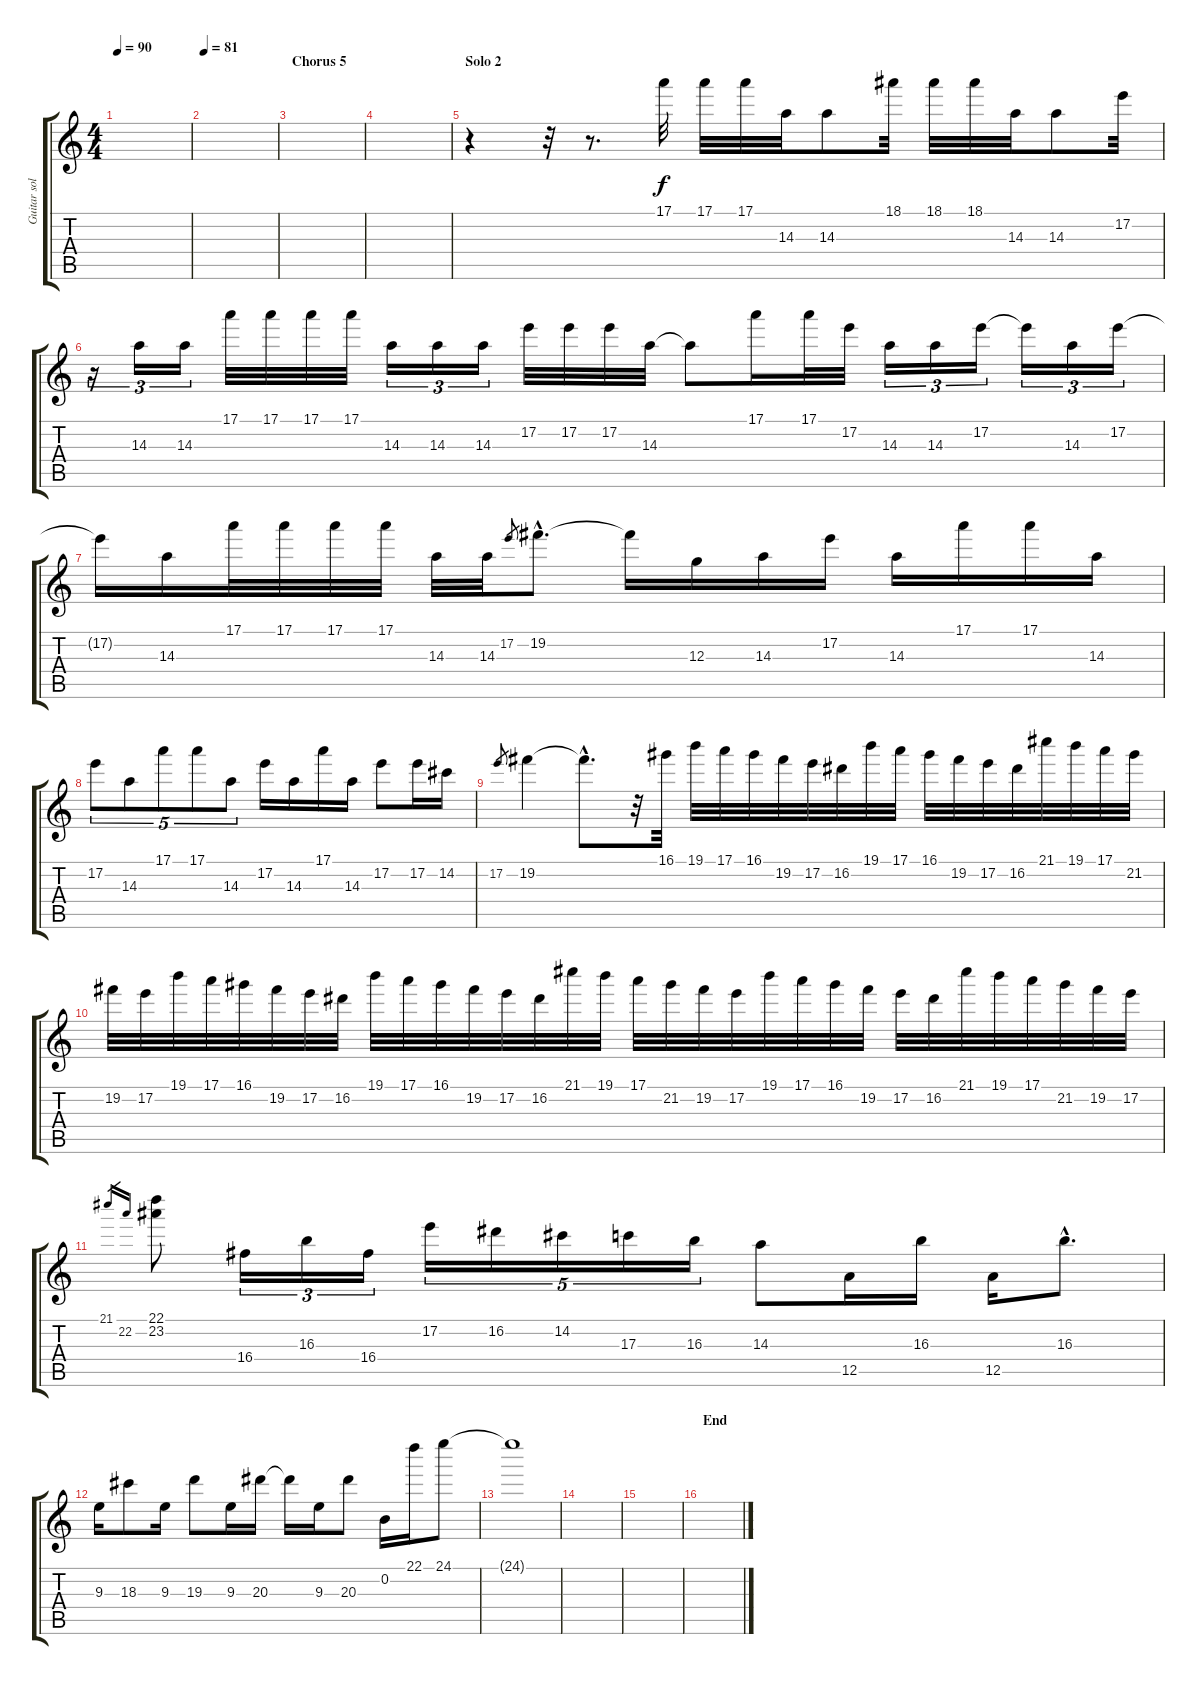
\track ("Guitar solo" "Guitar sol") {instrument overdrivenguitar}
\staff {score tabs}
\tuning (E4 B3 G3 D3 A2 E2) {hide}
\ts (4 4)
\tempo 90
\clef g2
\ks c
|
\tempo 81
|
\section ("" "Chorus 5")
|
|
\section ("" "Solo 2")
r.4 r.32 r.8{d} 17.1.32 17.1.32 17.1.32 14.3.32 14.3.8 18.1.32 18.1.32 18.1.32 14.3.32 14.3.8 17.2.32 |
r.16{tu (3 2)} 14.3.16{tu (3 2)} 14.3.16{tu (3 2)} 17.1.32 17.1.32 17.1.32 17.1.32 14.3.16{tu (3 2)} 14.3.16{tu (3 2)} 14.3.16{tu (3 2)} 17.2.32 17.2.32 17.2.32 14.3.32 14.3{t}.8 17.1.16 17.1.32 17.2.32 14.3.16{tu (3 2)} 14.3.16{tu (3 2)} 17.2.16{tu (3 2)} 17.2{t}.16{tu (3 2)} 14.3.16{tu (3 2)} 17.2.16{tu (3 2)} |
17.2{t}.16 14.3.16 17.1.32 17.1.32 17.1.32 17.1.32 14.3.32 14.3.32 17.2.8{gr} 19.2{hac}.8{d} 19.2{t}.16 12.3.16 14.3.16 17.2.16 14.3.16 17.1.16 17.1.16 14.3.16 |
17.2.8{tu (5 4)} 14.3.8{tu (5 4)} 17.1.8{tu (5 4)} 17.1.8{tu (5 4)} 14.3.8{tu (5 4)} 17.2.16 14.3.16 17.1.16 14.3.16 17.2.8 17.2.16 14.2.16 |
17.2.8{gr} 19.2.4 19.2{hac t}.8{d} r.32 16.1.32 19.1.32 17.1.32 16.1.32 19.2.32 17.2.32 16.2.32 19.1.32 17.1.32 16.1.32 19.2.32 17.2.32 16.2.32 21.1.32 19.1.32 17.1.32 21.2.32 |
19.2.32 17.2.32 19.1.32 17.1.32 16.1.32 19.2.32 17.2.32 16.2.32 19.1.32 17.1.32 16.1.32 19.2.32 17.2.32 16.2.32 21.1.32 19.1.32 17.1.32 21.2.32 19.2.32 17.2.32 19.1.32 17.1.32 16.1.32 19.2.32 17.2.32 16.2.32 21.1.32 19.1.32 17.1.32 21.2.32 19.2.32 17.2.32 |
21.1.16{gr} 22.2.16{gr} (22.1 23.2).8 16.4.16{tu (3 2)} 16.3.16{tu (3 2)} 16.4.16{tu (3 2)} 17.2.16{tu (5 4)} 16.2.16{tu (5 4)} 14.2.16{tu (5 4)} 17.3.16{tu (5 4)} 16.3.16{tu (5 4)} 14.3.8 12.5.16 16.3.16 12.5.16 16.3{hac}.8{d} |
9.3.16 18.3.8 9.3.16 19.3.8 9.3.16 20.3.16 20.3{t}.16 9.3.16 20.3.8 0.2.16 22.1.16 24.1.8 |
24.1{t}.1 |
|
|
\section ("" "End")
